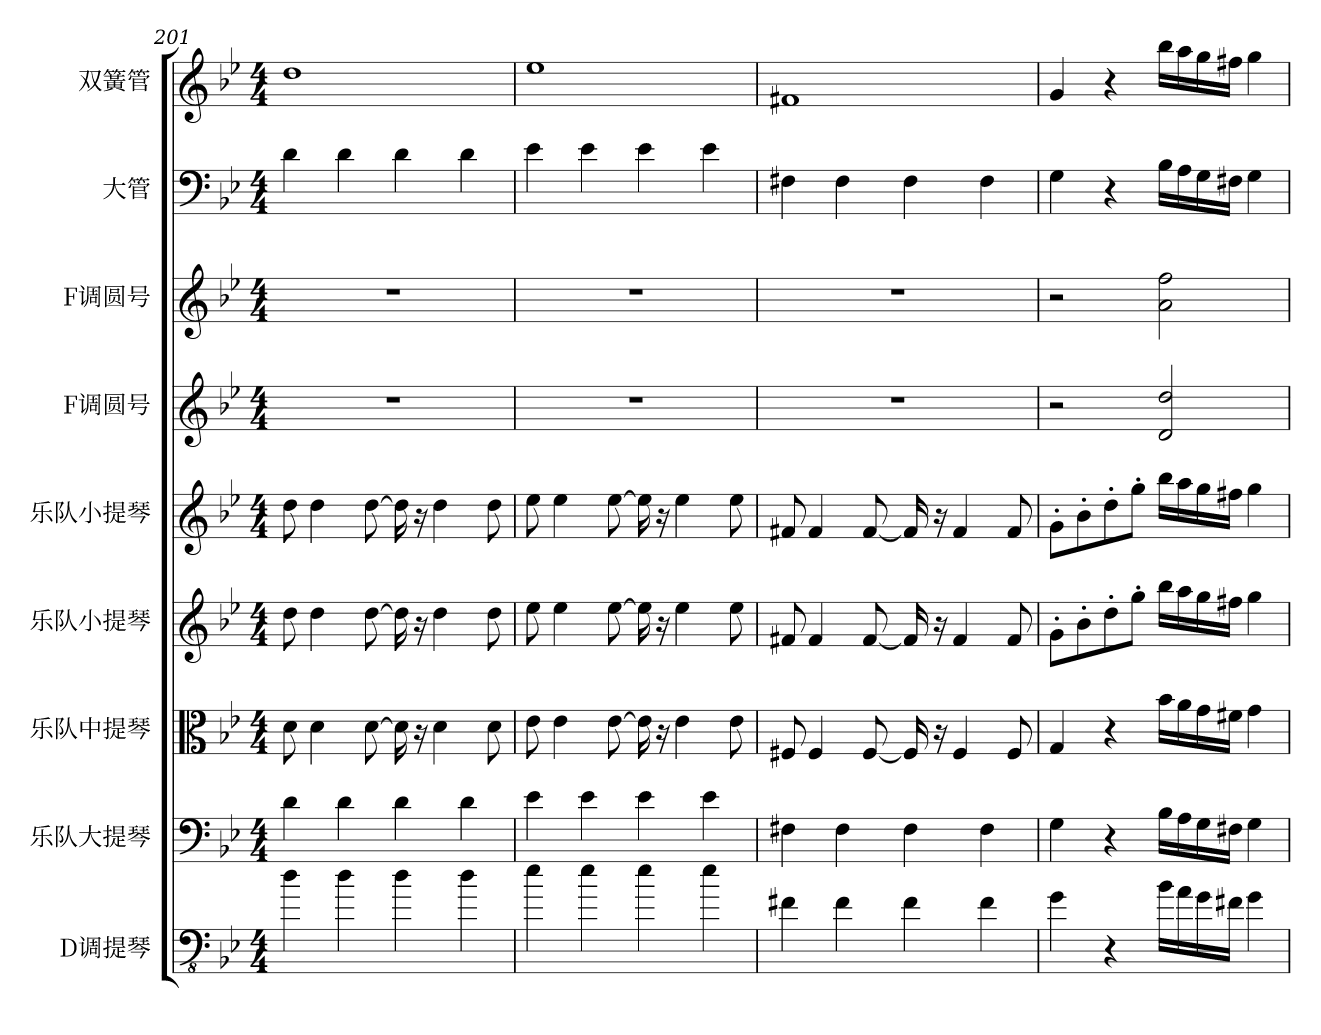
**kern	**kern	**kern	**kern	**kern	**kern	**kern	**kern	**kern
*part9	*part8	*part7	*part6	*part5	*part4	*part3	*part2	*part1
*staff9	*staff8	*staff7	*staff6	*staff5	*staff4	*staff3	*staff2	*staff1
*I"D调提琴	*I"乐队大提琴	*I"乐队中提琴	*I"乐队小提琴	*I"乐队小提琴	*I"F调圆号	*I"F调圆号	*I"大管	*I"双簧管
*clefFv4	*clefF4	*clefC3	*clefG2	*clefG2	*clefG2	*clefG2	*clefF4	*clefG2
*ITrd7c12	*	*	*	*	*ITrd4c7	*ITrd4c7	*	*
*k[b-e-]	*k[b-e-]	*k[b-e-]	*k[b-e-]	*k[b-e-]	*k[b-e-a-]	*k[b-e-a-]	*k[b-e-]	*k[b-e-]
*M4/4	*M4/4	*M4/4	*M4/4	*M4/4	*M4/4	*M4/4	*M4/4	*M4/4
=201	=201	=201	=201	=201	=201	=201	=201	=201
4D\	4d\	8d\	8dd\	8dd\	1r	1r	4d\	1dd
.	.	4d\	4dd\	4dd\	.	.	.	.
4D\	4d\	.	.	.	.	.	4d\	.
.	.	[8d\	[8dd\	[8dd\	.	.	.	.
4D\	4d\	16d\]	16dd\]	16dd\]	.	.	4d\	.
.	.	16r	16r	16r	.	.	.	.
.	.	4d\	4dd\	4dd\	.	.	.	.
4D\	4d\	.	.	.	.	.	4d\	.
.	.	8d\	8dd\	8dd\	.	.	.	.
!!LO:PB:g=z
=202	=202	=202	=202	=202	=202	=202	=202	=202
4E-\	4e-\	8e-\	8ee-\	8ee-\	1r	1r	4e-\	1ee-
.	.	4e-\	4ee-\	4ee-\	.	.	.	.
4E-\	4e-\	.	.	.	.	.	4e-\	.
.	.	[8e-\	[8ee-\	[8ee-\	.	.	.	.
4E-\	4e-\	16e-\]	16ee-\]	16ee-\]	.	.	4e-\	.
.	.	16r	16r	16r	.	.	.	.
.	.	4e-\	4ee-\	4ee-\	.	.	.	.
4E-\	4e-\	.	.	.	.	.	4e-\	.
.	.	8e-\	8ee-\	8ee-\	.	.	.	.
=203	=203	=203	=203	=203	=203	=203	=203	=203
4FF#X\	4F#X\	8F#X/	8f#X/	8f#X/	1r	1r	4F#X\	1f#X
.	.	4F#/	4f#/	4f#/	.	.	.	.
4FF#\	4F#\	.	.	.	.	.	4F#\	.
.	.	[8F#/	[8f#/	[8f#/	.	.	.	.
4FF#\	4F#\	16F#/]	16f#/]	16f#/]	.	.	4F#\	.
.	.	16r	16r	16r	.	.	.	.
.	.	4F#/	4f#/	4f#/	.	.	.	.
4FF#\	4F#\	.	.	.	.	.	4F#\	.
.	.	8F#/	8f#/	8f#/	.	.	.	.
=204	=204	=204	=204	=204	=204	=204	=204	=204
4GG\	4G\	4G/	8g'\L	8g'\L	2r	2r	4G\	4g/
.	.	.	8b-'\	8b-'\	.	.	.	.
4r	4r	4r	8dd'\	8dd'\	.	.	4r	4r
.	.	.	8gg'\J	8gg'\J	.	.	.	.
16BB-\LL	16B-\LL	16b-\LL	16bb-\LL	16bb-\LL	2G/ 2g/	2d\ 2b-\	16B-\LL	16bb-\LL
16AA\	16A\	16a\	16aa\	16aa\	.	.	16A\	16aa\
16GG\	16G\	16g\	16gg\	16gg\	.	.	16G\	16gg\
16FF#X\JJ	16F#X\JJ	16f#X\JJ	16ff#X\JJ	16ff#X\JJ	.	.	16F#X\JJ	16ff#X\JJ
4GG\	4G\	4g\	4gg\	4gg\	.	.	4G\	4gg\
=	=	=	=	=	=	=	=	=
*-	*-	*-	*-	*-	*-	*-	*-	*-
